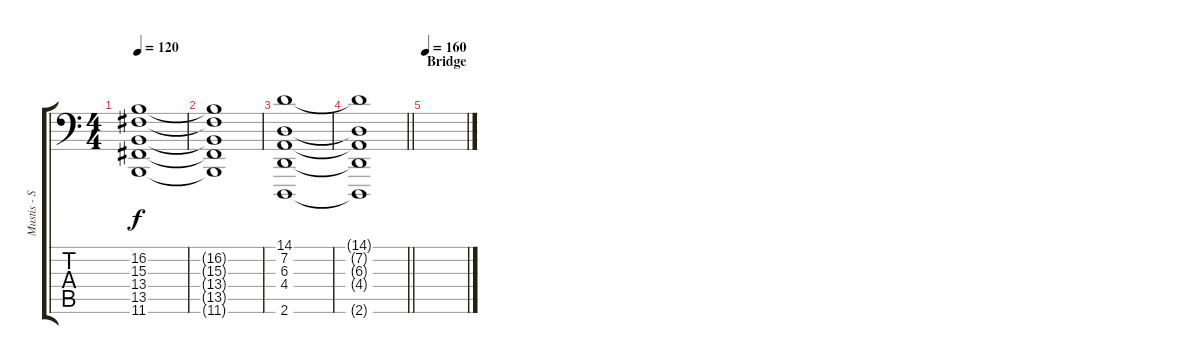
\track ("Mustis - Strings" "Mustis - S") {instrument synthstrings1}
\staff {score tabs}
\tuning (C3 G2 Eb2 Bb1 F1 C1) {hide}
\ts (4 4)
\tempo 120
\clef f4
\ks c
(16.2 15.3 13.4 13.5 11.6).1{dy f} |
(16.2{t} 15.3{t} 13.4{t} 13.5{t} 11.6{t}).1 |
(14.1 7.2 6.3 4.4 2.6).1 |
\barLineRight lightlight
(14.1{t} 7.2{t} 6.3{t} 4.4{t} 2.6{t}).1 |
\section ("" "Bridge")
\tempo 160
